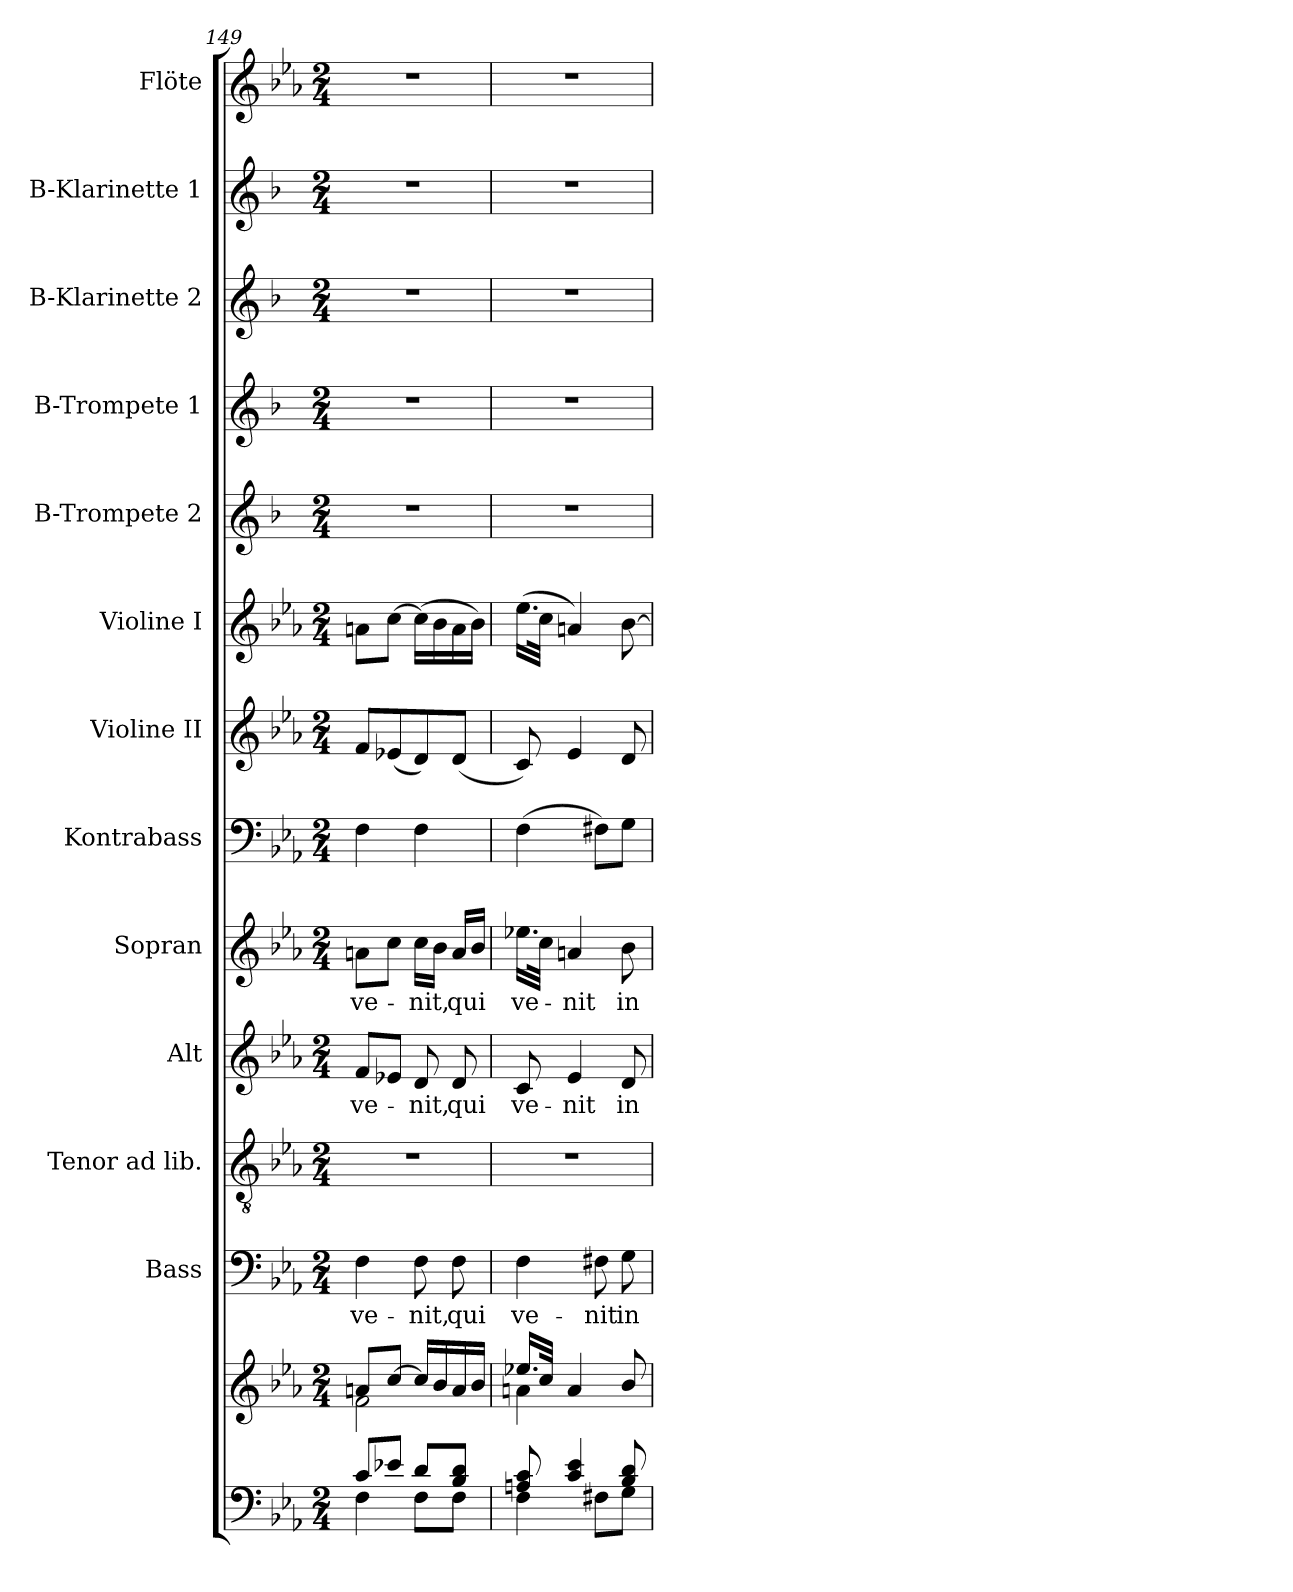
**kern	**kern	**kern	**text	**kern	**kern	**text	**kern	**text	**kern	**kern	**kern	**kern	**kern	**kern	**kern	**kern
*part13	*part13	*part12	*part12	*part11	*part10	*part10	*part9	*part9	*part8	*part7	*part6	*part5	*part4	*part3	*part2	*part1
*staff14	*staff13	*staff12	*staff12	*staff11	*staff10	*staff10	*staff9	*staff9	*staff8	*staff7	*staff6	*staff5	*staff4	*staff3	*staff2	*staff1
*	*	*I"Bass	*	*I"Tenor ad lib.	*I"Alt	*	*I"Sopran	*	*I"Kontrabass	*I"Violine II	*I"Violine I	*I"B-Trompete 2	*I"B-Trompete 1	*I"B-Klarinette 2	*I"B-Klarinette 1	*I"Flöte
*	*	*I'B.	*	*I'T.	*I'A.	*	*I'S.	*	*I'Kb.	*I'Vl. II	*I'Vl. I	*I'B Trp. 2	*I'B Trp. 1	*I'B Kl. 2	*I'B Kl. 1	*I'Fl.
*clefF4	*clefG2	*clefF4	*	*clefGv2	*clefG2	*	*clefG2	*	*clefF4	*clefG2	*clefG2	*clefG2	*clefG2	*clefG2	*clefG2	*clefG2
*	*	*	*	*	*	*	*	*	*ITrd7c12	*	*	*ITrd1c2	*ITrd1c2	*ITrd1c2	*ITrd1c2	*
*k[b-e-a-]	*k[b-e-a-]	*k[b-e-a-]	*	*k[b-e-a-]	*k[b-e-a-]	*	*k[b-e-a-]	*	*k[b-e-a-]	*k[b-e-a-]	*k[b-e-a-]	*k[b-e-a-]	*k[b-e-a-]	*k[b-e-a-]	*k[b-e-a-]	*k[b-e-a-]
*E-:	*E-:	*E-:	*	*E-:	*E-:	*	*E-:	*	*E-:	*E-:	*E-:	*E-:	*E-:	*E-:	*E-:	*E-:
*M2/4	*M2/4	*M2/4	*	*M2/4	*M2/4	*	*M2/4	*	*M2/4	*M2/4	*M2/4	*M2/4	*M2/4	*M2/4	*M2/4	*M2/4
=149	=149	=149	=149	=149	=149	=149	=149	=149	=149	=149	=149	=149	=149	=149	=149	=149
*^	*^	*	*	*	*	*	*	*	*	*	*	*	*	*	*	*
!	!	!	!	!	!LO:LY:b	!	!	!LO:LY:b	!	!LO:LY:b	!	!	!	!	!	!	!	!
8c/L	4F\	8an/L	2f\	4F\	ve-	2r	8f/L	ve-	8an\L	ve-	4FF\	8f/L	8an\L	2r	2r	2r	2r	2r
8e-X/J	.	[>8cc/J	.	.	.	.	8e-X/J	.	8cc\J	.	.	(<8e-X/	[8cc\J	.	.	.	.	.
!	!	!	!	!	!LO:LY:b	!	!	!LO:LY:b	!	!LO:LY:b	!	!	!	!	!	!	!	!
8d/L	8F\L	16cc/LL]	.	8F\	-nit,	.	8d/	-nit,	16cc\LL	-nit,	4FF\	8d/)	(>16cc\LL]	.	.	.	.	.
.	.	16b-/	.	.	.	.	.	.	16b-\JJ	.	.	.	16b-\	.	.	.	.	.
!	!	!	!	!	!LO:LY:b	!	!	!LO:LY:b	!	!LO:LY:b	!	!	!	!	!	!	!	!
8B-/ 8d/J	8F\J	16a/	.	8F\	qui	.	8d/	qui	16a/LL	qui	.	(<8d/J	16a\	.	.	.	.	.
.	.	16b-/JJ	.	.	.	.	.	.	16b-/JJ	.	.	.	16b-\JJ)	.	.	.	.	.
=150	=150	=150	=150	=150	=150	=150	=150	=150	=150	=150	=150	=150	=150	=150	=150	=150	=150	=150
!	!	!	!	!	!LO:LY:b	!	!	!LO:LY:b	!	!LO:LY:b	!	!	!	!	!	!	!	!
8An/ 8c/	4F\	16.ee-X/LL	4an\	4F\	ve-	2r	8c/	ve-	16.ee-X\LL	ve-	(>4FF\	8c/)	(>16.ee-\LL	2r	2r	2r	2r	2r
.	.	32cc/JJk	.	.	.	.	.	.	32cc\JJk	.	.	.	32cc\JJk	.	.	.	.	.
!	!	!	!	!	!	!	!	!LO:LY:b	!	!LO:LY:b	!	!	!	!	!	!	!	!
4c/ 4e-/	.	4a/	.	.	.	.	4e-/	-nit	4an/	-nit	.	4e-/	4an/)	.	.	.	.	.
!	!	!	!	!	!LO:LY:b	!	!	!	!	!	!	!	!	!	!	!	!	!
.	8F#X\L	.	4ryy	8F#X\	-nit	.	.	.	.	.	8FF#X\L)	.	.	.	.	.	.	.
!	!	!	!	!	!LO:LY:b	!	!	!LO:LY:b	!	!LO:LY:b	!	!	!	!	!	!	!	!
8B-/ 8d/	8G\J	8b-/	.	8G\	in	.	8d/	in	8b-\	in	8GG\J	8d/	[8b-\	.	.	.	.	.
*v	*v	*	*	*	*	*	*	*	*	*	*	*	*	*	*	*	*	*
*	*v	*v	*	*	*	*	*	*	*	*	*	*	*	*	*	*	*
=	=	=	=	=	=	=	=	=	=	=	=	=	=	=	=	=
*-	*-	*-	*-	*-	*-	*-	*-	*-	*-	*-	*-	*-	*-	*-	*-	*-
